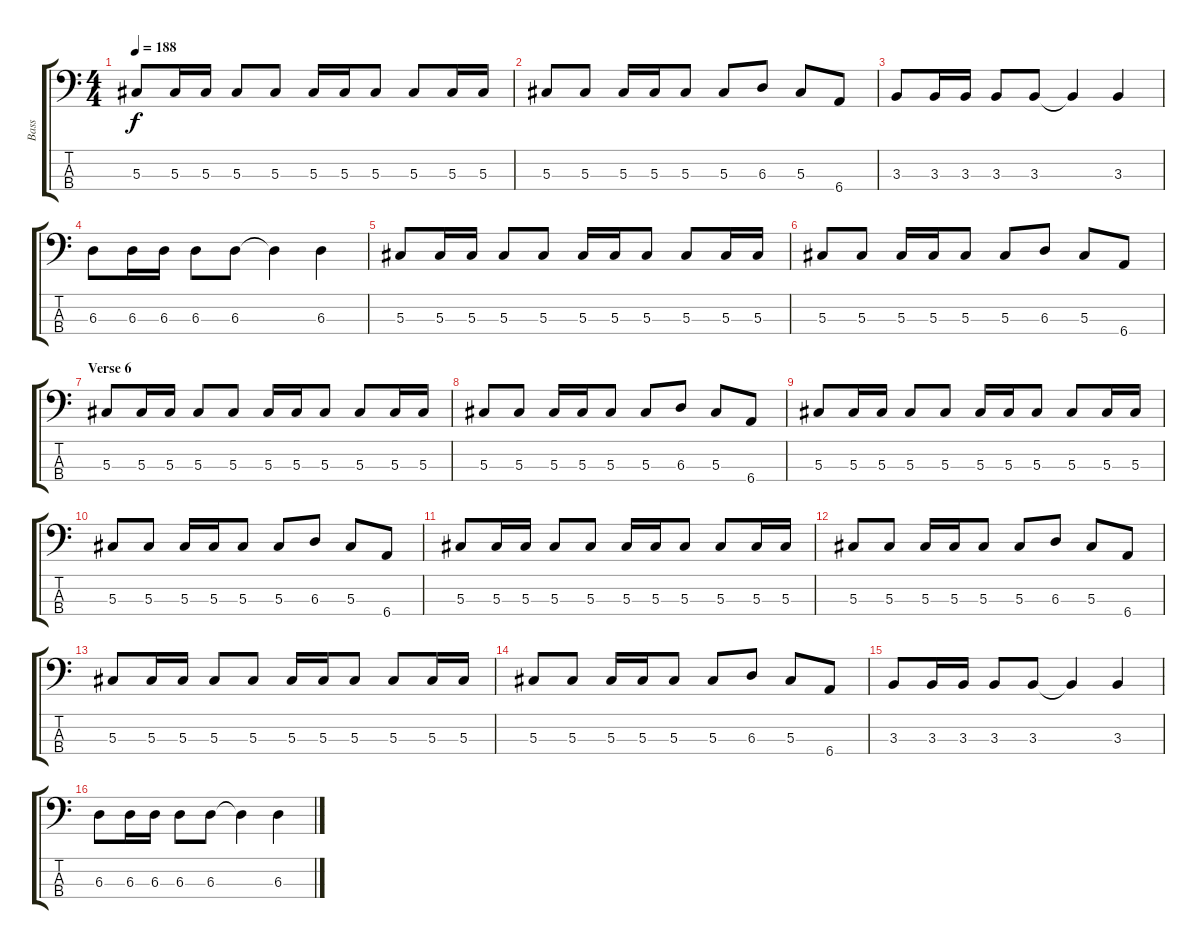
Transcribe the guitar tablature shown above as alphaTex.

\track ("Bass" "Bass") {instrument electricbasspick}
\staff {score tabs}
\tuning (Gb2 Db2 Ab1 Eb1) {hide}
\ts (4 4)
\tempo 188
\clef f4
\ks c
5.3.8{dy f} 5.3.16 5.3.16 5.3.8 5.3.8 5.3.16 5.3.16 5.3.8 5.3.8 5.3.16 5.3.16 |
5.3.8 5.3.8 5.3.16 5.3.16 5.3.8 5.3.8 6.3.8 5.3.8 6.4.8 |
3.3.8 3.3.16 3.3.16 3.3.8 3.3.8 3.3{t}.4 3.3.4 |
6.3.8 6.3.16 6.3.16 6.3.8 6.3.8 6.3{t}.4 6.3.4 |
5.3.8 5.3.16 5.3.16 5.3.8 5.3.8 5.3.16 5.3.16 5.3.8 5.3.8 5.3.16 5.3.16 |
5.3.8 5.3.8 5.3.16 5.3.16 5.3.8 5.3.8 6.3.8 5.3.8 6.4.8 |
\section ("" "Verse 6")
5.3.8 5.3.16 5.3.16 5.3.8 5.3.8 5.3.16 5.3.16 5.3.8 5.3.8 5.3.16 5.3.16 |
5.3.8 5.3.8 5.3.16 5.3.16 5.3.8 5.3.8 6.3.8 5.3.8 6.4.8 |
5.3.8 5.3.16 5.3.16 5.3.8 5.3.8 5.3.16 5.3.16 5.3.8 5.3.8 5.3.16 5.3.16 |
5.3.8 5.3.8 5.3.16 5.3.16 5.3.8 5.3.8 6.3.8 5.3.8 6.4.8 |
5.3.8 5.3.16 5.3.16 5.3.8 5.3.8 5.3.16 5.3.16 5.3.8 5.3.8 5.3.16 5.3.16 |
5.3.8 5.3.8 5.3.16 5.3.16 5.3.8 5.3.8 6.3.8 5.3.8 6.4.8 |
5.3.8 5.3.16 5.3.16 5.3.8 5.3.8 5.3.16 5.3.16 5.3.8 5.3.8 5.3.16 5.3.16 |
5.3.8 5.3.8 5.3.16 5.3.16 5.3.8 5.3.8 6.3.8 5.3.8 6.4.8 |
3.3.8 3.3.16 3.3.16 3.3.8 3.3.8 3.3{t}.4 3.3.4 |
6.3.8 6.3.16 6.3.16 6.3.8 6.3.8 6.3{t}.4 6.3.4
